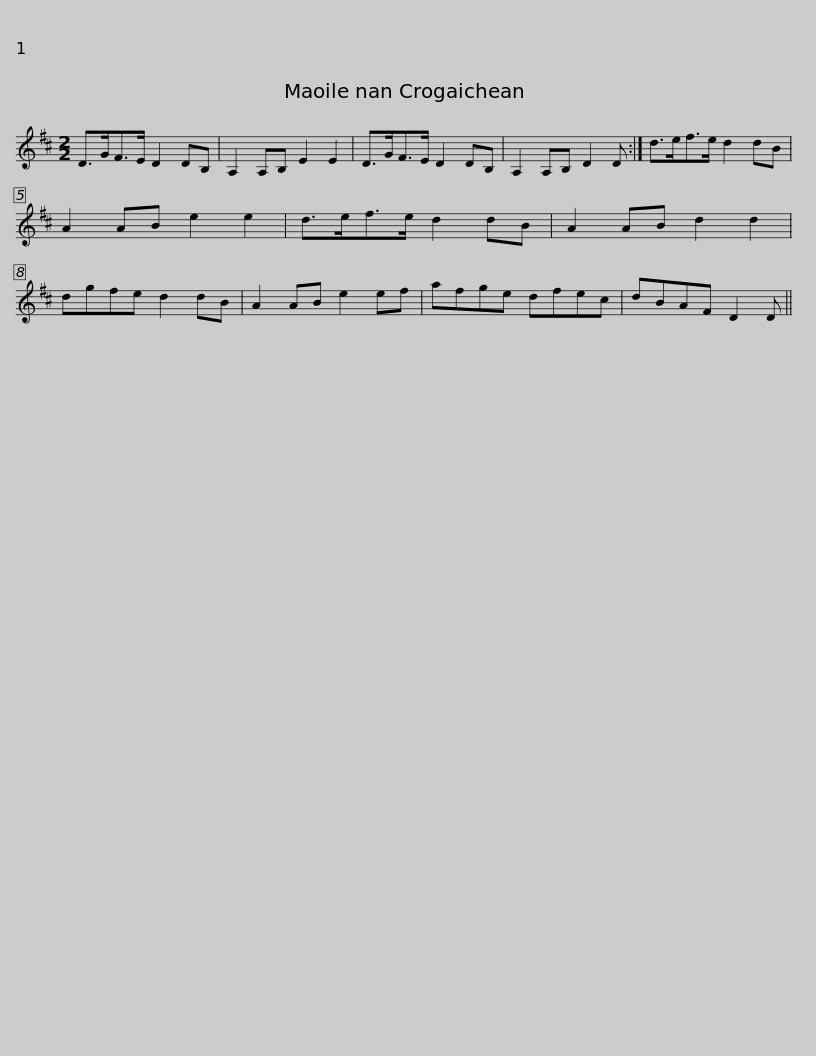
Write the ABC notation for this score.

X:1
L:1/8
M:2/2
I:linebreak $
K:D
V:1 treble
V:1
 D>GF>E D2 DB, | A,2 A,B, E2 E2 | D>GF>E D2 DB, | A,2 A,B, D2 D :| d>ef>e d2 dB | %5
 A2 AB e2 e2 |$ d>ef>e d2 dB | A2 AB d2 d2 | dgfe d2 dB | A2 AB e2 ef | %10
 afge dfec | dBAF D2 D || %12
